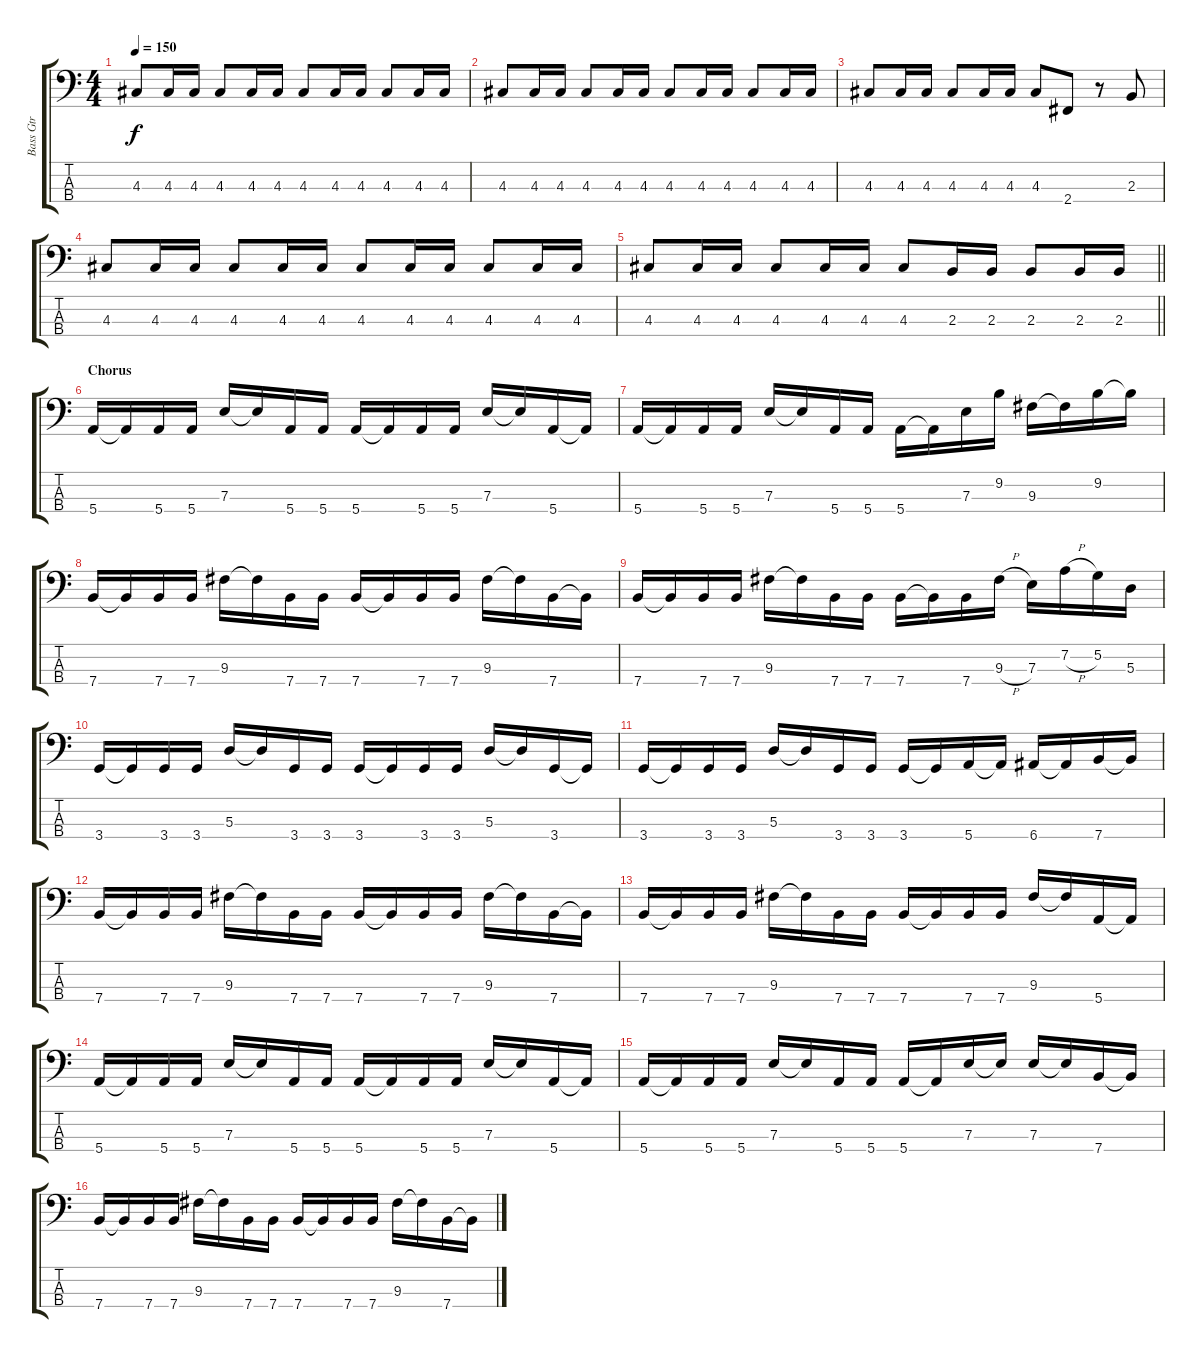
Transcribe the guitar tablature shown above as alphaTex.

\track ("Bass Gtr" "Bass Gtr") {instrument electricbasspick}
\staff {score tabs}
\tuning (G2 D2 A1 E1) {hide}
\ts (4 4)
\tempo 150
\clef f4
\ks c
4.3.8{dy f} 4.3.16 4.3.16 4.3.8 4.3.16 4.3.16 4.3.8 4.3.16 4.3.16 4.3.8 4.3.16 4.3.16 |
4.3.8 4.3.16 4.3.16 4.3.8 4.3.16 4.3.16 4.3.8 4.3.16 4.3.16 4.3.8 4.3.16 4.3.16 |
4.3.8 4.3.16 4.3.16 4.3.8 4.3.16 4.3.16 4.3.8 2.4.8 r.8 2.3.8 |
4.3.8 4.3.16 4.3.16 4.3.8 4.3.16 4.3.16 4.3.8 4.3.16 4.3.16 4.3.8 4.3.16 4.3.16 |
\barLineRight lightlight
4.3.8 4.3.16 4.3.16 4.3.8 4.3.16 4.3.16 4.3.8 2.3.16 2.3.16 2.3.8 2.3.16 2.3.16 |
\section ("" "Chorus")
5.4.16 5.4{t}.16 5.4.16 5.4.16 7.3.16 7.3{t}.16 5.4.16 5.4.16 5.4.16 5.4{t}.16 5.4.16 5.4.16 7.3.16 7.3{t}.16 5.4.16 5.4{t}.16 |
5.4.16 5.4{t}.16 5.4.16 5.4.16 7.3.16 7.3{t}.16 5.4.16 5.4.16 5.4.16 5.4{t}.16 7.3.16 9.2.16 9.3.16 9.3{t}.16 9.2.16 9.2{t}.16 |
7.4.16 7.4{t}.16 7.4.16 7.4.16 9.3.16 9.3{t}.16 7.4.16 7.4.16 7.4.16 7.4{t}.16 7.4.16 7.4.16 9.3.16 9.3{t}.16 7.4.16 7.4{t}.16 |
7.4.16 7.4{t}.16 7.4.16 7.4.16 9.3.16 9.3{t}.16 7.4.16 7.4.16 7.4.16 7.4{t}.16 7.4.16 9.3{h}.16 7.3.16 7.2{h}.16 5.2.16 5.3.16 |
3.4.16 3.4{t}.16 3.4.16 3.4.16 5.3.16 5.3{t}.16 3.4.16 3.4.16 3.4.16 3.4{t}.16 3.4.16 3.4.16 5.3.16 5.3{t}.16 3.4.16 3.4{t}.16 |
3.4.16 3.4{t}.16 3.4.16 3.4.16 5.3.16 5.3{t}.16 3.4.16 3.4.16 3.4.16 3.4{t}.16 5.4.16 5.4{t}.16 6.4.16 6.4{t}.16 7.4.16 7.4{t}.16 |
7.4.16 7.4{t}.16 7.4.16 7.4.16 9.3.16 9.3{t}.16 7.4.16 7.4.16 7.4.16 7.4{t}.16 7.4.16 7.4.16 9.3.16 9.3{t}.16 7.4.16 7.4{t}.16 |
7.4.16 7.4{t}.16 7.4.16 7.4.16 9.3.16 9.3{t}.16 7.4.16 7.4.16 7.4.16 7.4{t}.16 7.4.16 7.4.16 9.3.16 9.3{t}.16 5.4.16 5.4{t}.16 |
5.4.16 5.4{t}.16 5.4.16 5.4.16 7.3.16 7.3{t}.16 5.4.16 5.4.16 5.4.16 5.4{t}.16 5.4.16 5.4.16 7.3.16 7.3{t}.16 5.4.16 5.4{t}.16 |
5.4.16 5.4{t}.16 5.4.16 5.4.16 7.3.16 7.3{t}.16 5.4.16 5.4.16 5.4.16 5.4{t}.16 7.3.16 7.3{t}.16 7.3.16 7.3{t}.16 7.4.16 7.4{t}.16 |
7.4.16 7.4{t}.16 7.4.16 7.4.16 9.3.16 9.3{t}.16 7.4.16 7.4.16 7.4.16 7.4{t}.16 7.4.16 7.4.16 9.3.16 9.3{t}.16 7.4.16 7.4{t}.16
